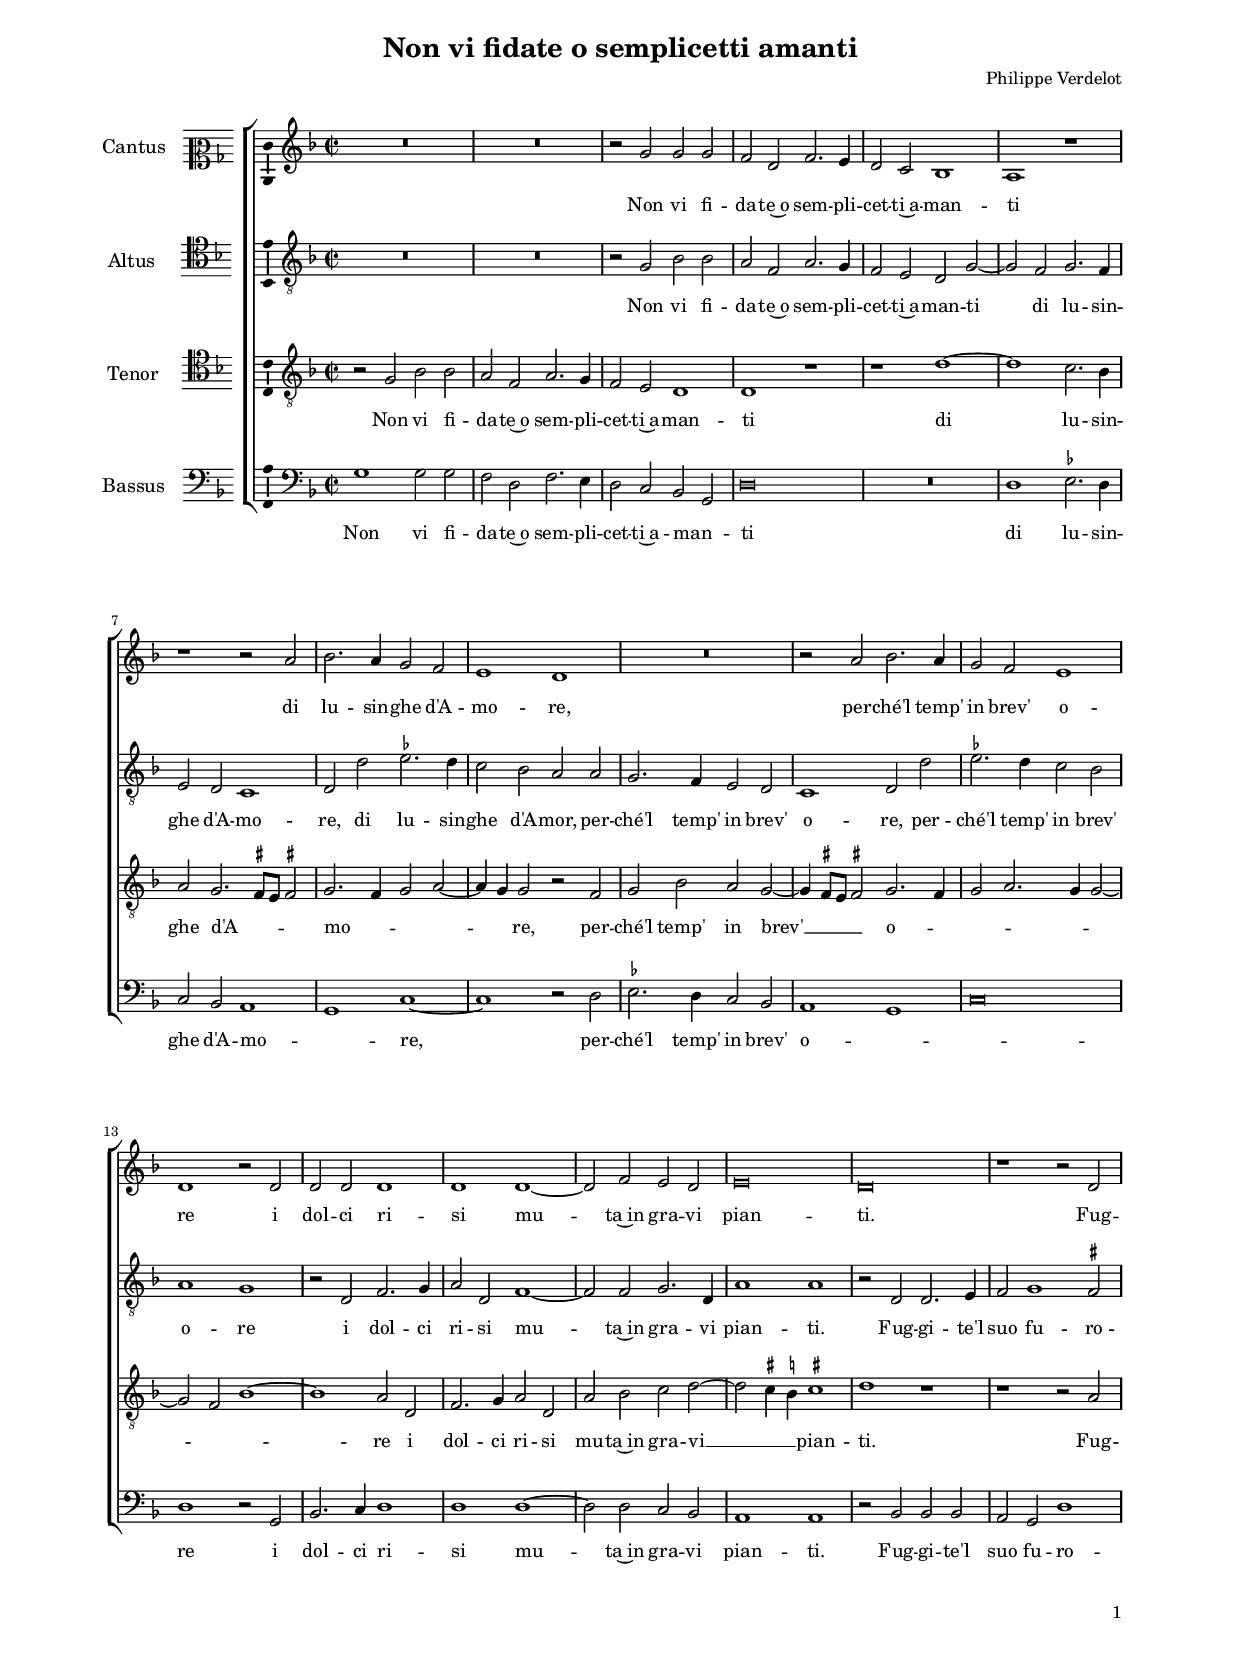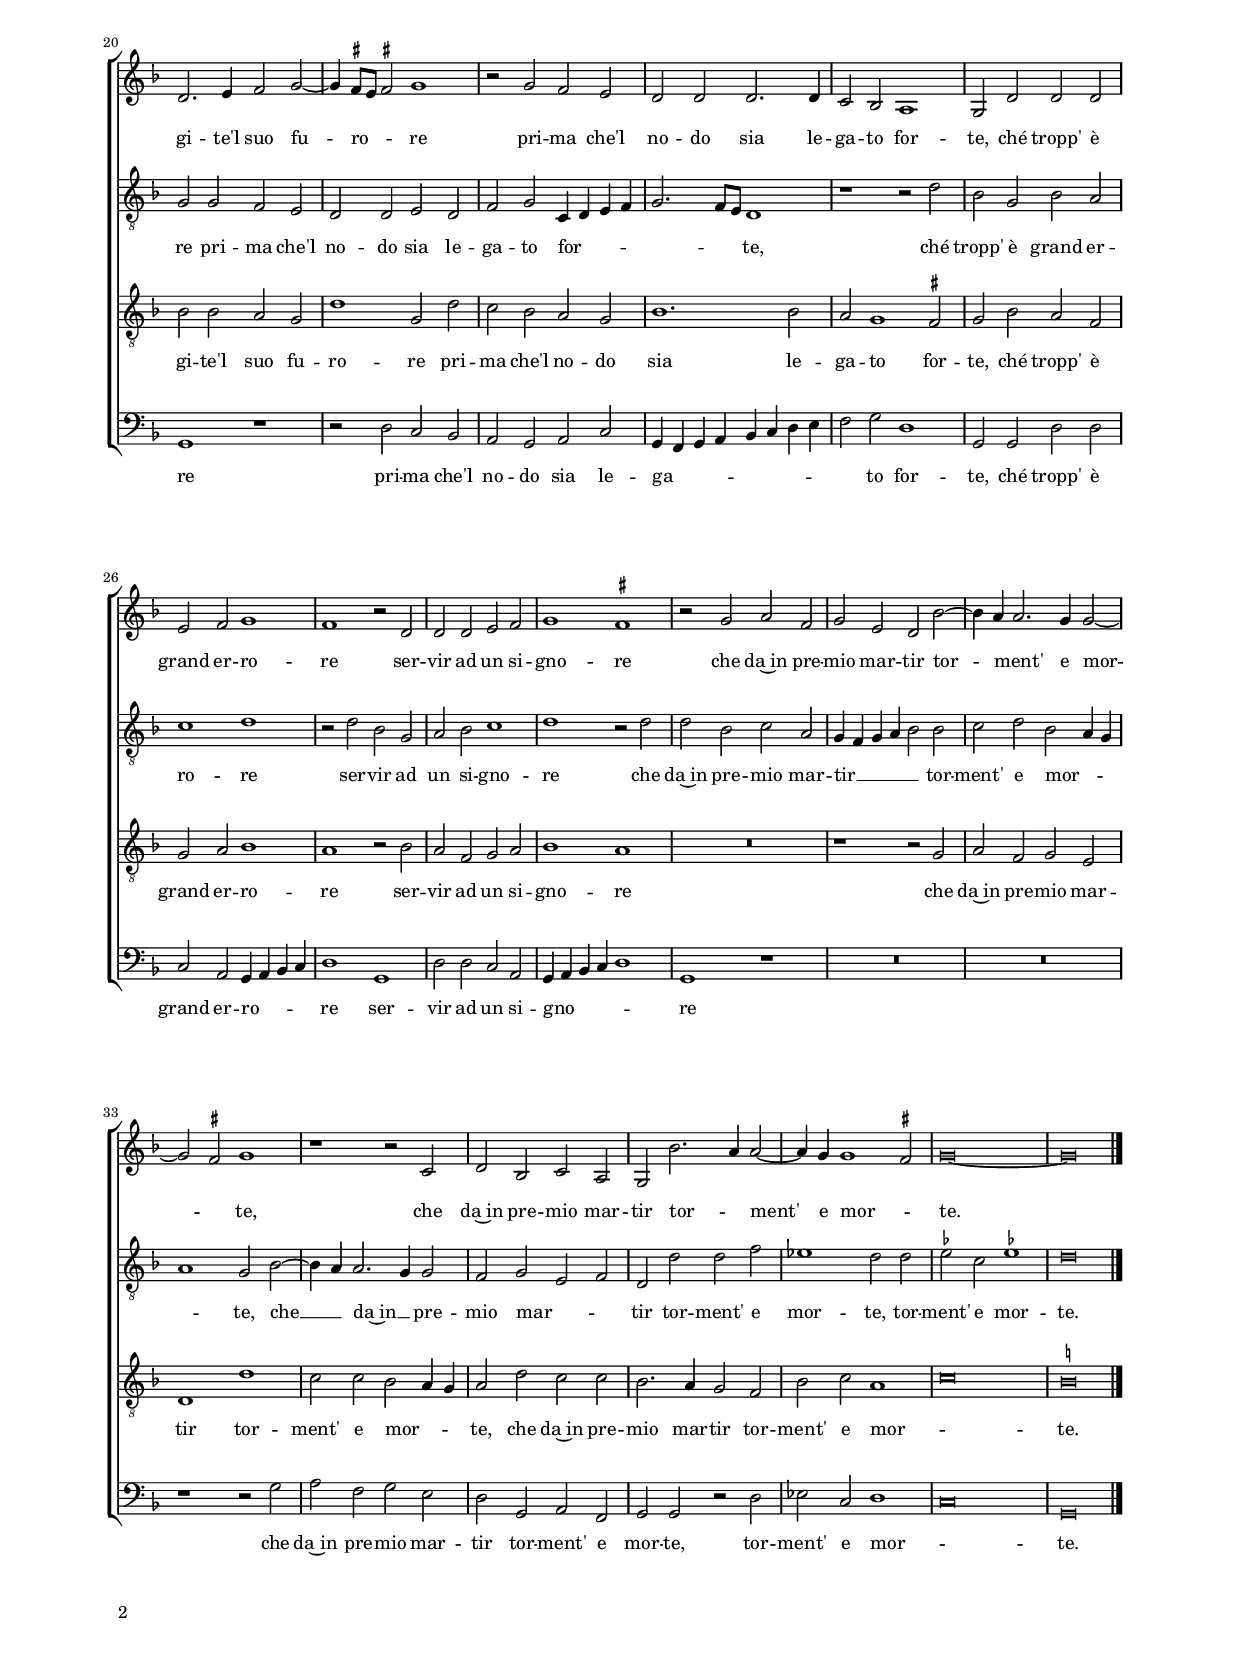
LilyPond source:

\header
{
  title="Non vi fidate o semplicetti amanti"
  composer="Philippe Verdelot"
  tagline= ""
}

\version "2.22.0"
\language deutsch
#(set-global-staff-size 15)
% #(set-default-paper-size "letter")
#(ly:set-option 'point-and-click #f)

	
global = {
    % \set Staff.autoBeaming = ##f        
	\key f \major
	\time 2/2 \set Score.measureLength = #(ly:make-moment 2/1)
    \set Score.tempoHideNote = ##t
    \tempo 2 = 90
    \skip 1*2*39 \bar "|."
	}

	ficta = { \once \set suggestAccidentals = ##t }
	
	forget = #(define-music-function (music) (ly:music?) #{
		\accidentalStyle forget
		$music
		\accidentalStyle default
		#})
	


\paper
	{
	top-margin = 1.7 \cm
	bottom-margin = 1.1 \cm
	left-margin = 2 \cm
	right-margin = 2 \cm
	ragged-bottom = ##f
	ragged-last-bottom = ##f
	print-page-number = ##f
	system-system-spacing = #'((basic-distance . 17) (minimum-distance . 14) (padding . 6) (strechability . 150))
        oddFooterMarkup=\markup   \fill-line { "" \fromproperty #'page:page-number-string }
        evenFooterMarkup=\markup  \fill-line { \fromproperty #'page:page-number-string "" }
        last-bottom-spacing = #'((basic-distance . 11) (minimum-distance . 7) (padding . 4))
	systems-per-page = 3
    page-count = 2        
%	min-systems-per-page = 3
	}


incipitcantus = \markup { \score {
	{
	\set Staff.instrumentName = \markup { \fontsize #1 "Cantus" }
	\key f \major
	\clef mezzosoprano
	s4 \bar ""
	}
	\layout  {
	raggedright = ##t
	indent = 1.6 \cm
	line-width = 2.2\cm
	\context { \Staff \remove Time_signature_engraver }
	\override Staff.Clef.Y-extent = #'(0 . 0)
	}} \hspace #1 }
	
      
incipitaltus = \markup { \score {
	{
	\set Staff.instrumentName = \markup { \fontsize #1 "Altus" }
	\key f \major
	\clef tenor
	s4 \bar ""
	}
	\layout  {
	raggedright = ##t
	indent = 1.6 \cm
	line-width = 2.2\cm
	\context { \Staff \remove Time_signature_engraver }
	\override Staff.Clef.Y-extent = #'(0 . 0)
	}} \hspace #1 }


incipittenor = \markup { \score {
	{
	\set Staff.instrumentName = \markup { \fontsize #1 "Tenor" }
	\key f \major
	\clef tenor
	s4 \bar ""
	}
	\layout  {
	raggedright = ##t
	indent = 1.6 \cm
	line-width = 2.2\cm
	\context { \Staff \remove Time_signature_engraver }
	\override Staff.Clef.Y-extent = #'(0 . 0)
	}} \hspace #1 }


incipitbassus = \markup { \score {
	{
	\set Staff.instrumentName = \markup { \fontsize #1 "Bassus" }
	\key f \major
	\clef bass
	s4 \bar ""
	}
	\layout  {
	raggedright = ##t
	indent = 1.6 \cm
	line-width = 2.2\cm
	\context { \Staff \remove Time_signature_engraver }
	\override Staff.Clef.Y-extent = #'(0 . 0)
	}} \hspace #1 }


cantus =  \relative c''
	{
	R\breve
	R\breve
	r2 g g g
	f2 d f2. e4
%5
	d2 c b1 |
	a1 r
	r1 r2 a'
	b2. a4 g2 f
	e1 d
%10
	R\breve |
	r2 a' b2. a4
	g2 f e1
	d1 r2 d
	d2 d d1
%15
	d1 d~ |
	d2 f e d
	e\breve
	d\breve
	r1 r2 d
%20
	d2. e4 f2 g~ |
	g4 \ficta fis8 e \ficta fis!2 g1
	r2 g f e
	d2 d d2. d4
	c2 b a1
%25
	g2 d' d d |
	e2 f g1
	f1 r2 d
	d2 d e f
	g1 \ficta fis
%30
	r2 g a f |
	g2 e d b'~
	b4 a a2. g4 g2~
	g2 \ficta fis g1
	r1 r2 c,
%35
	d2 b c a |
	g2 b'2. a4 a2~
	a4 g g1 \ficta fis2
	g\breve~
	g\breve |
	}


altus =  \relative c'
    {
	R\breve
	R\breve
	r2 g b b
	a2 f a2. g4
%5
	f2 e d g~ |
	g2 f g2. f4
	e2 d c1
	d2 d' \ficta es2. d4
	c2 b a a
%10
	g2. f4 e2 d |
	c1 d2 d'
	\ficta es2. d4 c2 b
	a1 g
	r2 d f2. g4
%15
	a2 d, f1~ |
	f2 f g2. d4
	a'1 a
	r2 d, d2. e4
	f2 g1 \ficta fis2
%20
	g2 g f e |
	d2 d e d
	f2 g c,4 d e f
	g2. f8 e d1
	r1 r2 d'
%25
	b2 g b a |
	c1 d
	r2 d b g
	a2 b c1
	d1 r2 d
%30
	d2 b c a |
	g4 f g a b2 b
	c2 d b a4 g
	a1 g2 b~
	b4 a a2. g4 g2
%35
	f2 g e f |
	d2 d' d f
	es1 d2 d
	\ficta es2 c \ficta es!1
	d\breve |
	}


tenor =  \relative c'
	{
	r2 g b b
	a2 f a2. g4
	f2 e d1
	d1 r
%5
	r1 d'~ |
	d1 c2. b4
	a2 g2. \ficta fis8 e \ficta fis!2
	g2. f4 g2 a~
	a4 g g2 r f
%10
	g2 b a g~ |
	g4 \ficta fis8 e \ficta fis!2 g2. \forget f4
	g2 a2. g4 g2~
	g2 f b1~
	b1 a2 d,
%15
	f2. g4 a2 d, |
	a'2 b c d~
	d2 \ficta cis4 \ficta h \ficta cis!1
	d1 r
	r1 r2 a
%20
	b2 b a g |
	d'1 g,2 d'
	c2 b a g
	b1. b2
	a2 g1 \ficta fis2
%25
	g2 b a f |
	g2 a b1
	a1 r2 b
	a2 f g a
	b1 a
%30
	R\breve |
	r1 r2 g
	a2 f g e
	d1 d'
	c2 c b a4 g
%35
	a2 d c c |
	b2. a4 g2 f
	b2 c a1
	c\breve
	\ficta h\breve |
	}


bassus  =  \relative c
	{
	g'1 g2 g
	f2 d f2. e4
	d2 c b g
	d'\breve
%5
	R\breve |
	d1 \ficta es2. d4
	c2 b a1
	g1 c~
	c1 r2 d
%10
	\ficta es2. d4 c2 b |
	a1 g
	c\breve
	d1 r2 g,
	b2. c4 d1
%15
	d1 d~ |
	d2 d c b
	a1 a
	r2 b b b
	a2 g d'1
%20
	g,1 r |
	r2 d' c b
	a2 g a c
	g4 f g a b c d e
	f2 g d1
%25
	g,2 g d' d |
	c2 a g4 a b c
	d1 g,
	d'2 d c a
	g4 a b c d1
%30
	g,1 r |
	R\breve
	R\breve
	r1 r2 g'
	a2 f g e
%35
	d2 g, a f |
	g2 g r d'
	es2 c d1
	c\breve
	g\breve |
	}

lyricscantus = \lyricmode {
	Non vi fi -- da -- te~o sem -- pli -- cet -- ti~a -- man -- ti
    di lu -- sin -- ghe d'A -- mo -- re,
    per -- ché'l temp' in brev' o -- re
    i dol -- ci ri -- si mu -- ta~in gra -- vi pian -- ti.
    Fug -- gi -- te'l suo fu -- ro -- _ _ re
    pri -- ma che'l no -- do sia le -- ga -- to for -- te,
    ché tropp' è grand er -- ro -- re
    ser -- vir ad un si -- gno -- re
    che da~in pre -- mio mar -- tir tor -- _ ment' e mor -- _ te,
    che da~in pre -- mio mar -- tir tor -- _ ment' e mor -- _ te.
	}


lyricsaltus = \lyricmode {
	Non vi fi -- da -- te~o sem -- pli -- cet -- ti~a -- man -- ti
    di lu -- sin -- ghe d'A -- mo -- re,
    di lu -- sin -- ghe d'A -- mor,
    per -- ché'l temp' in brev' o -- re,
    per -- ché'l temp' in brev' o -- re
    i dol -- ci ri -- si mu -- ta~in gra -- vi pian -- ti.
    Fug -- gi -- te'l suo fu -- ro -- re
    pri -- ma che'l no -- do sia le -- ga -- to for -- _ _ _ _ _ _ te,
    ché tropp' è grand er -- ro -- re
    ser -- vir ad un si -- gno -- re
    che da~in pre -- mio mar -- tir __ _ _ _ _ tor -- ment' e mor -- _ _ _ te,
    che __ _ da~in __ _ pre -- mio mar -- _ _ tir tor -- ment' e mor -- te,
    tor -- ment' e mor -- te.
	}


lyricstenor = \lyricmode {
	Non vi fi -- da -- te~o sem -- pli -- cet -- ti~a -- man -- ti
    di lu -- sin -- ghe d'A -- _ _ _ mo -- _ _ _ _ re,
    per -- ché'l temp' in brev' __ _ _ _ o -- _ _ _ _ _ _ _ re
    i dol -- ci ri -- si mu -- ta~in gra -- vi __ _ _ pian -- ti.
    Fug -- gi -- te'l suo fu -- ro -- re
    pri -- ma che'l no -- do sia le -- ga -- to for -- te,
    ché tropp' è grand er -- ro -- re
    ser -- vir ad un si -- gno -- re
    che da~in pre -- mio mar -- tir tor -- ment' e mor -- _ _ te,
    che da~in pre -- mio mar -- tir tor -- ment' e mor -- _ te.
	}


lyricsbassus = \lyricmode {
	Non vi fi -- da -- te~o sem -- pli -- cet -- ti~a -- man -- _ ti
    di lu -- sin -- ghe d'A -- mo -- _ re,
    per -- ché'l temp' in brev' o -- _ _ re
    i dol -- ci ri -- si mu -- ta~in gra -- vi pian -- ti.
    Fug -- gi -- te'l suo fu -- ro -- re
    pri -- ma che'l no -- do sia le -- ga -- _ _ _ _ _ _ _ _ to for -- te,
    ché tropp' è grand er -- ro -- _ _ _ re
    ser -- vir ad un si -- gno -- _ _ _ _ re
    che da~in pre -- mio mar -- tir tor -- ment' e mor -- te,
    tor -- ment' e mor -- _ te.
	}


\score
{  
	% \transpose {
	\new ChoirStaff \with { \override StaffGrouper.staff-staff-spacing.basic-distance = #13 }
	<<

	\new Staff << \global
	\new Voice="v1" {
		\set Staff.instrumentName=\incipitcantus
        %       \set Staff.instrumentName="S"
		\set Staff.midiInstrument = "reed organ"
		\clef "violin"
		\cantus }
	\new Lyrics \lyricsto "v1" {\lyricscantus }
	>>


	\new Staff << \global
	\new Voice="v2" {
		\set Staff.instrumentName=\incipitaltus
        %       \set Staff.instrumentName="A"
		\set Staff.midiInstrument = "reed organ"
        \clef "G_8"
		\altus}
	\new Lyrics \lyricsto "v2" {\lyricsaltus }
	>>


	\new Staff << \global
	\new Voice="v3" {
		\set Staff.instrumentName=\incipittenor
        %       \set Staff.instrumentName="T"
		\set Staff.midiInstrument = "reed organ"
		\clef "G_8"
		\tenor }
	\new Lyrics \lyricsto "v3" {\lyricstenor }
	>>


	\new Staff << \global
	\new Voice="v4" {
		\set Staff.instrumentName=\incipitbassus
        %       \set Staff.instrumentName="B"
		\set Staff.midiInstrument = "reed organ"
		\clef "bass" 
		\bassus }
	\new Lyrics \lyricsto "v4" {\lyricsbassus}
	>>

	>>
	% } % transpose

	\layout
	{
	indent = 2.3 \cm
	\context { \Lyrics \override VerticalAxisGroup.nonstaff-relatedstaff-spacing.padding = #2 }
%	\context { \Lyrics \override LyricText.font-size = #1 }
	\context { \Staff \override TimeSignature.break-visibility = #end-of-line-invisible }
    \context { \Staff \consists "Ambitus_engraver" }
%   \context { \Staff \consists "Custos_engraver" \override Custos.style = #'mensural }
%	\context { \Voice \override Slur.transparent = ##t }
	\context { \Score \override BarNumber.padding = #2 }
	\context { \Voice \override NoteHead.style = #'baroque }
	}

\midi
	{
	}
	
}


% EOF
